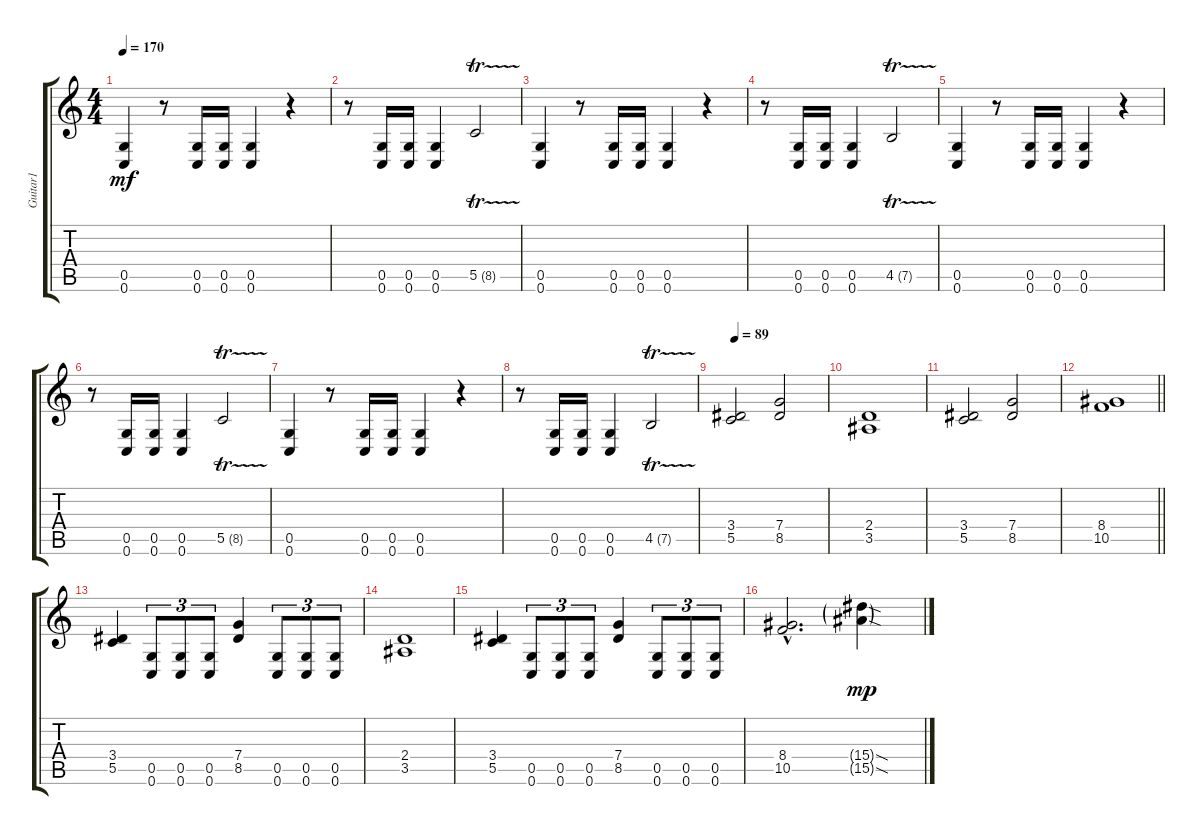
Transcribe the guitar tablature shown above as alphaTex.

\track ("Guitar1" "Guitar1") {instrument distortionguitar}
\staff {score tabs}
\tuning (D4 A3 F3 C3 G2 C2) {hide}
\ts (4 4)
\tempo 170
\clef g2
\ks c
(0.5 0.6).4{dy mf} r.8 (0.5 0.6).16 (0.5 0.6).16 (0.5 0.6).4 r.4 |
r.8 (0.5 0.6).16 (0.5 0.6).16 (0.5 0.6).4 5.5{tr (8 32)}.2 |
(0.5 0.6).4 r.8 (0.5 0.6).16 (0.5 0.6).16 (0.5 0.6).4 r.4 |
r.8 (0.5 0.6).16 (0.5 0.6).16 (0.5 0.6).4 4.5{tr (7 32)}.2 |
(0.5 0.6).4 r.8 (0.5 0.6).16 (0.5 0.6).16 (0.5 0.6).4 r.4 |
r.8 (0.5 0.6).16 (0.5 0.6).16 (0.5 0.6).4 5.5{tr (8 32)}.2 |
(0.5 0.6).4 r.8 (0.5 0.6).16 (0.5 0.6).16 (0.5 0.6).4 r.4 |
r.8 (0.5 0.6).16 (0.5 0.6).16 (0.5 0.6).4 4.5{tr (7 32)}.2 |
\tempo 89
(3.4 5.5).2 (7.4 8.5).2 |
(2.4 3.5).1 |
(3.4 5.5).2 (7.4 8.5).2 |
\barLineRight lightlight
(8.4 10.5).1 |
(3.4 5.5).4 (0.5 0.6).8{tu (3 2)} (0.5 0.6).8{tu (3 2)} (0.5 0.6).8{tu (3 2)} (7.4 8.5).4 (0.5 0.6).8{tu (3 2)} (0.5 0.6).8{tu (3 2)} (0.5 0.6).8{tu (3 2)} |
(2.4 3.5).1 |
(3.4 5.5).4 (0.5 0.6).8{tu (3 2)} (0.5 0.6).8{tu (3 2)} (0.5 0.6).8{tu (3 2)} (7.4 8.5).4 (0.5 0.6).8{tu (3 2)} (0.5 0.6).8{tu (3 2)} (0.5 0.6).8{tu (3 2)} |
(8.4{hac} 10.5{hac}).2{d} (15.4{sod g} 15.5{sod g}).4{dy mp}
